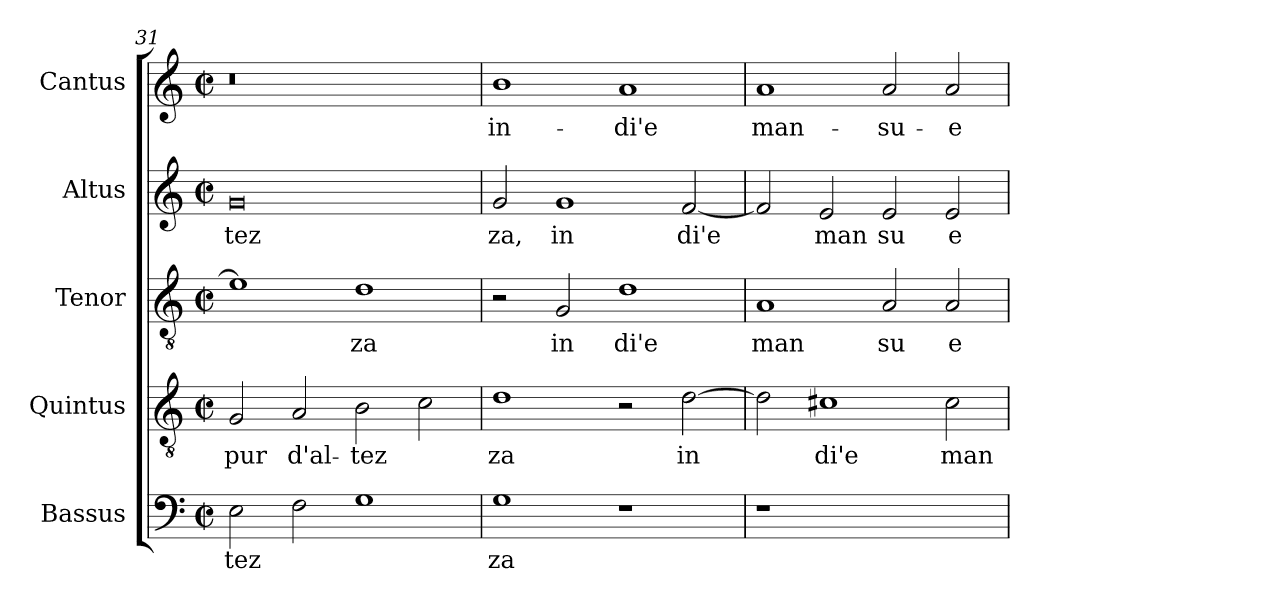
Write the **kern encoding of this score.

**kern	**text	**kern	**text	**kern	**text	**kern	**text	**kern	**text
*part5	*part5	*part4	*part4	*part3	*part3	*part2	*part2	*part1	*part1
*staff5	*staff5	*staff4	*staff4	*staff3	*staff3	*staff2	*staff2	*staff1	*staff1
*I"Bassus	*	*I"Quintus	*	*I"Tenor	*	*I"Altus	*	*I"Cantus	*
*clefF4	*	*clefGv2	*	*clefGv2	*	*clefG2	*	*clefG2	*
*k[]	*	*k[]	*	*k[]	*	*k[]	*	*k[]	*
*C:	*	*C:	*	*C:	*	*C:	*	*C:	*
*M2/2	*	*M2/2	*	*M2/2	*	*M2/2	*	*M2/2	*
*met(c|)	*	*met(c|)	*	*met(c|)	*	*met(c|)	*	*met(c|)	*
=31	=31	=31	=31	=31	=31	=31	=31	=31	=31
!	!LO:LY:b:cj	!	!LO:LY:b:cj	!	!LO:LY:b	!	!LO:LY:b:cj	!	!
2E\	tez	2G/	pur	1e]	.	0g	tez	0r	.
!	!LO:LY:b:cj	!	!LO:LY:b:cj	!	!	!	!	!	!
2F\	.	2A/	d'al-	.	.	.	.	.	.
!	!LO:LY:b:cj	!	!LO:LY:b:cj	!	!LO:LY:b	!	!	!	!
1G	.	2B\	-tez-	1d	za	.	.	.	.
!	!	!	!LO:LY:b:cj	!	!	!	!	!	!
.	.	2c\	--	.	.	.	.	.	.
=32	=32	=32	=32	=32	=32	=32	=32	=32	=32
!	!LO:LY:b:cj	!	!LO:LY:b:cj	!	!	!	!LO:LY:b:cj	!	!LO:LY:b:cj
1G	za	1d	-za	2r	.	2g/	za,	1b	in-
!	!	!	!	!	!LO:LY:b	!	!LO:LY:b:cj	!	!
.	.	.	.	2G/	in	1g	in	.	.
!	!	!	!	!	!LO:LY:b	!	!	!	!LO:LY:b:cj
1r	.	2r	.	1d	di'e	.	.	1a	-di'e
!	!	!	!LO:LY:b:cj	!	!	!	!LO:LY:b:cj	!	!
.	.	[>2d\	in-	.	.	[<2f/	di'e	.	.
=33	=33	=33	=33	=33	=33	=33	=33	=33	=33
!	!	!	!LO:LY:b:cj	!	!LO:LY:b	!	!LO:LY:b:cj	!	!LO:LY:b:cj
1r	.	2d\]	--	1A	man	2f/]	.	1a	man-
!	!	!	!LO:LY:b:cj	!	!	!	!LO:LY:b:cj	!	!
.	.	1c#X	-di'e	.	.	2e/	man	.	.
!	!	!	!	!	!LO:LY:b	!	!LO:LY:b:cj	!	!LO:LY:b:cj
1ryy	.	.	.	2A/	su	2e/	su	2a/	-su-
!	!	!	!LO:LY:b:cj	!	!LO:LY:b	!	!LO:LY:b:cj	!	!LO:LY:b:cj
.	.	2c#\	man-	2A/	e	2e/	e	2a/	-e-
=	=	=	=	=	=	=	=	=	=
*-	*-	*-	*-	*-	*-	*-	*-	*-	*-
